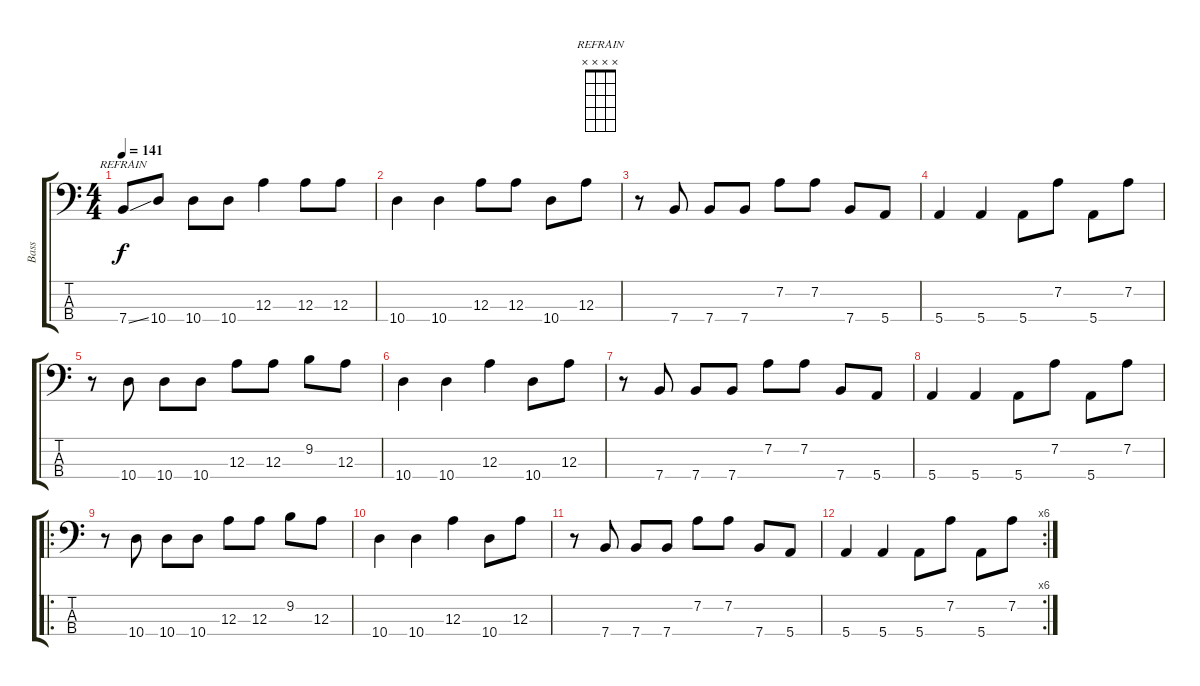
\track ("Bass" "Bass") {instrument electricbassfinger}
\staff {score tabs}
\tuning (G2 D2 A1 E1) {hide}
\chord ("REFRAIN" x x x x) {firstfret 0}
\ts (4 4)
\tempo 141
\clef f4
\ks c
7.4{ss}.8{ch "REFRAIN" dy f} 10.4.8 10.4.8 10.4.8 12.3.4 12.3.8 12.3.8 |
10.4.4 10.4.4 12.3.8 12.3.8 10.4.8 12.3.8 |
r.8 7.4.8 7.4.8 7.4.8 7.2.8 7.2.8 7.4.8 5.4.8 |
5.4.4 5.4.4 5.4.8 7.2.8 5.4.8 7.2.8 |
r.8 10.4.8 10.4.8 10.4.8 12.3.8 12.3.8 9.2.8 12.3.8 |
10.4.4 10.4.4 12.3.4 10.4.8 12.3.8 |
r.8 7.4.8 7.4.8 7.4.8 7.2.8 7.2.8 7.4.8 5.4.8 |
5.4.4 5.4.4 5.4.8 7.2.8 5.4.8 7.2.8 |
\ro
r.8 10.4.8 10.4.8 10.4.8 12.3.8 12.3.8 9.2.8 12.3.8 |
10.4.4 10.4.4 12.3.4 10.4.8 12.3.8 |
r.8 7.4.8 7.4.8 7.4.8 7.2.8 7.2.8 7.4.8 5.4.8 |
\rc 6
5.4.4 5.4.4 5.4.8 7.2.8 5.4.8 7.2.8
